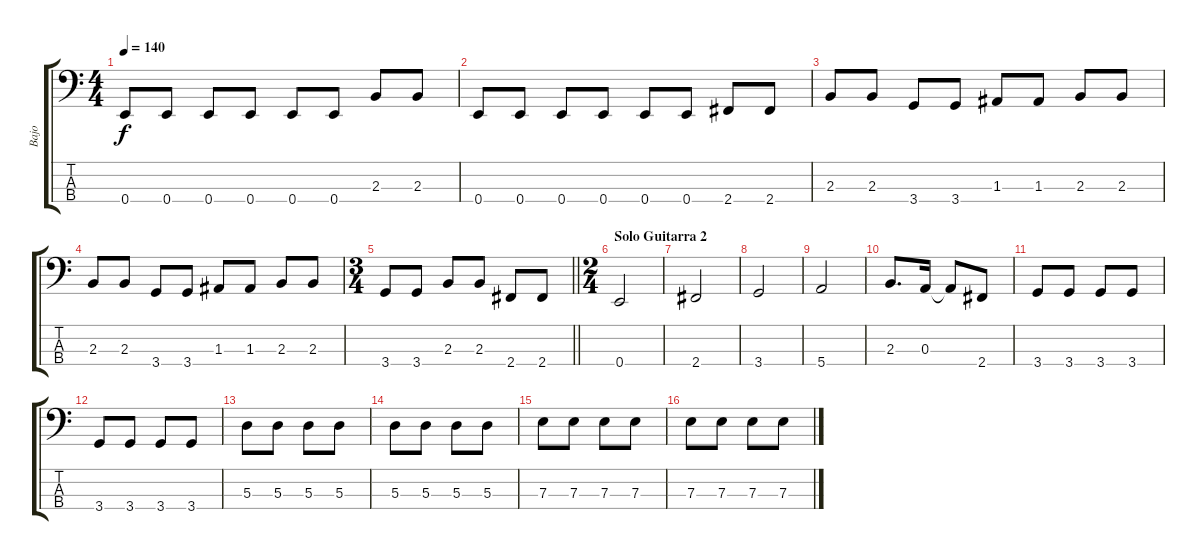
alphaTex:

\track ("Bajo" "Bajo") {instrument electricbassfinger}
\staff {score tabs}
\tuning (G2 D2 A1 E1) {hide}
\ts (4 4)
\tempo 140
\clef f4
\ks c
0.4.8{dy f} 0.4.8 0.4.8 0.4.8 0.4.8 0.4.8 2.3.8 2.3.8 |
0.4.8 0.4.8 0.4.8 0.4.8 0.4.8 0.4.8 2.4.8 2.4.8 |
2.3.8 2.3.8 3.4.8 3.4.8 1.3.8 1.3.8 2.3.8 2.3.8 |
2.3.8 2.3.8 3.4.8 3.4.8 1.3.8 1.3.8 2.3.8 2.3.8 |
\ts (3 4)
\barLineRight lightlight
3.4.8 3.4.8 2.3.8 2.3.8 2.4.8 2.4.8 |
\ts (2 4)
\section ("" "Solo Guitarra 2")
0.4.2 |
2.4.2 |
3.4.2 |
5.4.2 |
2.3.8{d} 0.3.16 0.3{t}.8 2.4.8 |
3.4.8 3.4.8 3.4.8 3.4.8 |
3.4.8 3.4.8 3.4.8 3.4.8 |
5.3.8 5.3.8 5.3.8 5.3.8 |
5.3.8 5.3.8 5.3.8 5.3.8 |
7.3.8 7.3.8 7.3.8 7.3.8 |
7.3.8 7.3.8 7.3.8 7.3.8
